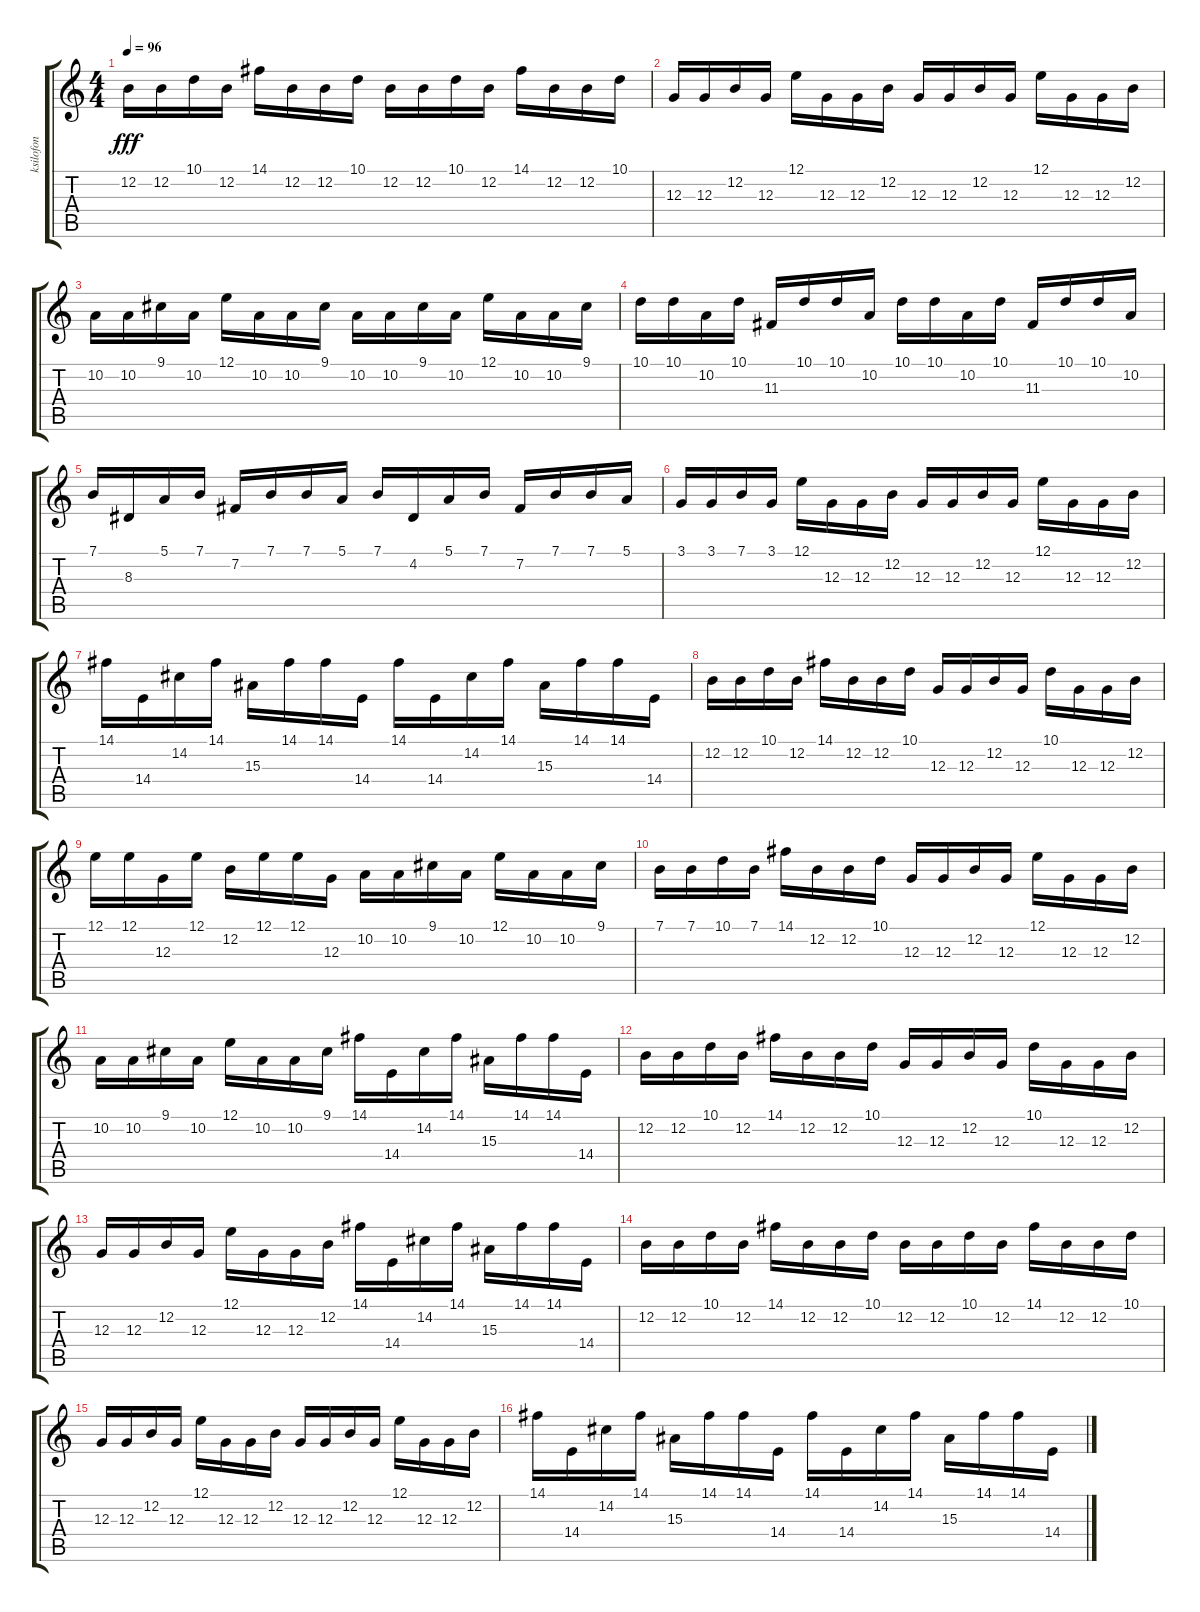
\track ("ksilofon" "ksilofon") {instrument marimba}
\staff {score tabs}
\tuning (E4 B3 G3 D3 A2 E2) {hide}
\ts (4 4)
\tempo 96
\clef g2
\ks c
12.2.16{dy fff} 12.2.16 10.1.16 12.2.16 14.1.16 12.2.16 12.2.16 10.1.16 12.2.16 12.2.16 10.1.16 12.2.16 14.1.16 12.2.16 12.2.16 10.1.16 |
12.3.16 12.3.16 12.2.16 12.3.16 12.1.16 12.3.16 12.3.16 12.2.16 12.3.16 12.3.16 12.2.16 12.3.16 12.1.16 12.3.16 12.3.16 12.2.16 |
10.2.16 10.2.16 9.1.16 10.2.16 12.1.16 10.2.16 10.2.16 9.1.16 10.2.16 10.2.16 9.1.16 10.2.16 12.1.16 10.2.16 10.2.16 9.1.16 |
10.1.16 10.1.16 10.2.16 10.1.16 11.3.16 10.1.16 10.1.16 10.2.16 10.1.16 10.1.16 10.2.16 10.1.16 11.3.16 10.1.16 10.1.16 10.2.16 |
7.1.16 8.3.16 5.1.16 7.1.16 7.2.16 7.1.16 7.1.16 5.1.16 7.1.16 4.2.16 5.1.16 7.1.16 7.2.16 7.1.16 7.1.16 5.1.16 |
3.1.16 3.1.16 7.1.16 3.1.16 12.1.16 12.3.16 12.3.16 12.2.16 12.3.16 12.3.16 12.2.16 12.3.16 12.1.16 12.3.16 12.3.16 12.2.16 |
14.1.16 14.4.16 14.2.16 14.1.16 15.3.16 14.1.16 14.1.16 14.4.16 14.1.16 14.4.16 14.2.16 14.1.16 15.3.16 14.1.16 14.1.16 14.4.16 |
12.2.16 12.2.16 10.1.16 12.2.16 14.1.16 12.2.16 12.2.16 10.1.16 12.3.16 12.3.16 12.2.16 12.3.16 10.1.16 12.3.16 12.3.16 12.2.16 |
12.1.16 12.1.16 12.3.16 12.1.16 12.2.16 12.1.16 12.1.16 12.3.16 10.2.16 10.2.16 9.1.16 10.2.16 12.1.16 10.2.16 10.2.16 9.1.16 |
7.1.16 7.1.16 10.1.16 7.1.16 14.1.16 12.2.16 12.2.16 10.1.16 12.3.16 12.3.16 12.2.16 12.3.16 12.1.16 12.3.16 12.3.16 12.2.16 |
10.2.16 10.2.16 9.1.16 10.2.16 12.1.16 10.2.16 10.2.16 9.1.16 14.1.16 14.4.16 14.2.16 14.1.16 15.3.16 14.1.16 14.1.16 14.4.16 |
12.2.16 12.2.16 10.1.16 12.2.16 14.1.16 12.2.16 12.2.16 10.1.16 12.3.16 12.3.16 12.2.16 12.3.16 10.1.16 12.3.16 12.3.16 12.2.16 |
12.3.16 12.3.16 12.2.16 12.3.16 12.1.16 12.3.16 12.3.16 12.2.16 14.1.16 14.4.16 14.2.16 14.1.16 15.3.16 14.1.16 14.1.16 14.4.16 |
12.2.16 12.2.16 10.1.16 12.2.16 14.1.16 12.2.16 12.2.16 10.1.16 12.2.16 12.2.16 10.1.16 12.2.16 14.1.16 12.2.16 12.2.16 10.1.16 |
12.3.16 12.3.16 12.2.16 12.3.16 12.1.16 12.3.16 12.3.16 12.2.16 12.3.16 12.3.16 12.2.16 12.3.16 12.1.16 12.3.16 12.3.16 12.2.16 |
14.1.16 14.4.16 14.2.16 14.1.16 15.3.16 14.1.16 14.1.16 14.4.16 14.1.16 14.4.16 14.2.16 14.1.16 15.3.16 14.1.16 14.1.16 14.4.16
